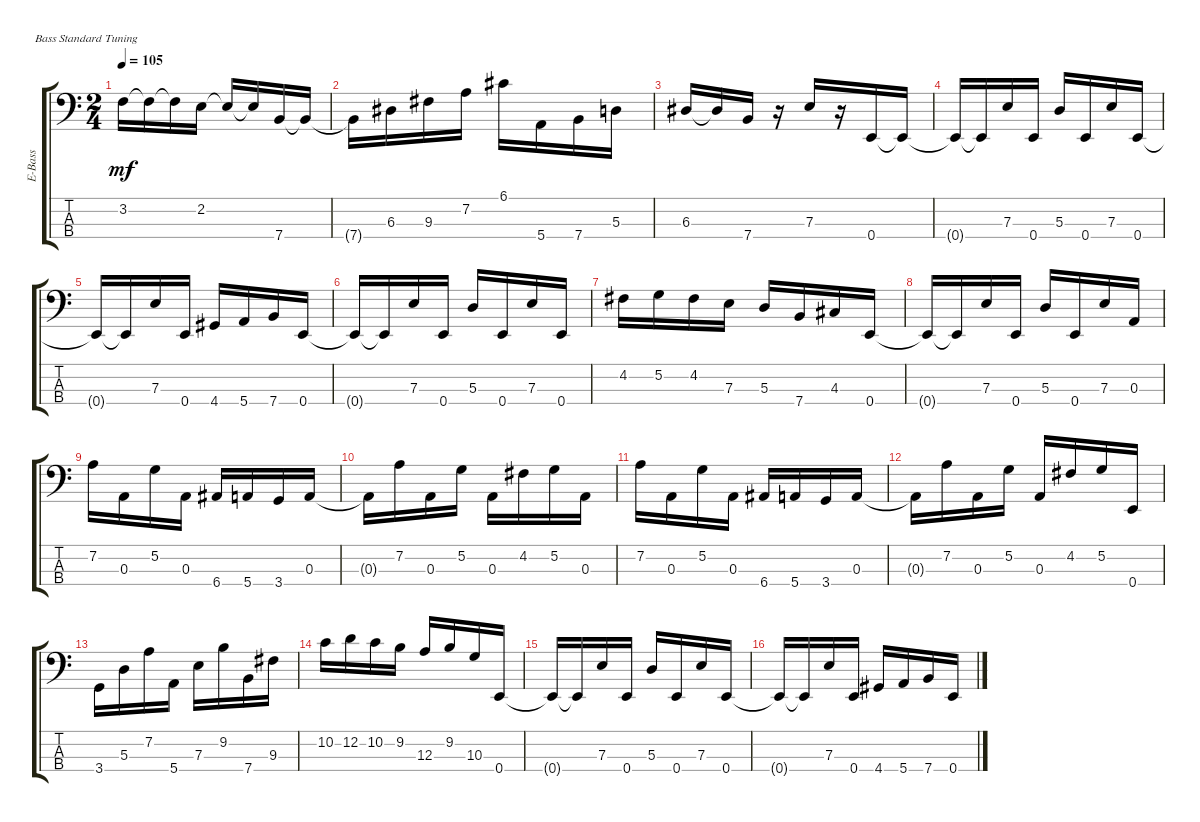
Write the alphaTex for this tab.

\defaultSystemsLayout 4
\bracketExtendMode groupsimilarinstruments
\otherSystemsTrackNameOrientation horizontal
\track ("Anthony Jackson" "E-Bass") {instrument electricbassfinger}
\staff {score tabs}
\tuning (G2 D2 A1 E1)
\ts (2 4)
\tempo 105
\clef f4
\ks c
3.2.16{dy mf} 3.2{t}.16 3.2{t}.16 2.2.16 2.2{t}.16 2.2{t}.16 7.4.16 7.4{t}.16 |
7.4{t}.16 6.3{acc #}.16 9.3{acc #}.16 7.2.16 6.1{acc #}.16 5.4.16 7.4.16 5.3.16 |
6.3{acc #}.16 6.3{t acc #}.16 7.4.16 r.16 7.3.16 r.16 0.4.16 0.4{t}.16 |
0.4{t}.16 0.4{t}.16 7.3.16 0.4.16 5.3.16 0.4.16 7.3.16 0.4.16 |
0.4{t}.16 0.4{t}.16 7.3.16 0.4.16 4.4{acc #}.16 5.4.16 7.4.16 0.4.16 |
0.4{t}.16 0.4{t}.16 7.3.16 0.4.16 5.3.16 0.4.16 7.3.16 0.4.16 |
4.2{acc #}.16 5.2.16 4.2{acc #}.16 7.3.16 5.3.16 7.4.16 4.3{acc #}.16 0.4.16 |
0.4{t}.16 0.4{t}.16 7.3.16 0.4.16 5.3.16 0.4.16 7.3.16 0.3.16 |
7.2.16 0.3.16 5.2.16 0.3.16 6.4{acc #}.16 5.4.16 3.4.16 0.3.16 |
0.3{t}.16 7.2.16 0.3.16 5.2.16 0.3.16 4.2{acc #}.16 5.2.16 0.3.16 |
7.2.16 0.3.16 5.2.16 0.3.16 6.4{acc #}.16 5.4.16 3.4.16 0.3.16 |
0.3{t}.16 7.2.16 0.3.16 5.2.16 0.3.16 4.2{acc #}.16 5.2.16 0.4.16 |
3.4.16 5.3.16 7.2.16 5.4.16 7.3.16 9.2.16 7.4.16 9.3{acc #}.16 |
10.2.16 12.2.16 10.2.16 9.2.16 12.3.16 9.2.16 10.3.16 0.4.16 |
0.4{t}.16 0.4{t}.16 7.3.16 0.4.16 5.3.16 0.4.16 7.3.16 0.4.16 |
0.4{t}.16 0.4{t}.16 7.3.16 0.4.16 4.4{acc #}.16 5.4.16 7.4.16 0.4.16
